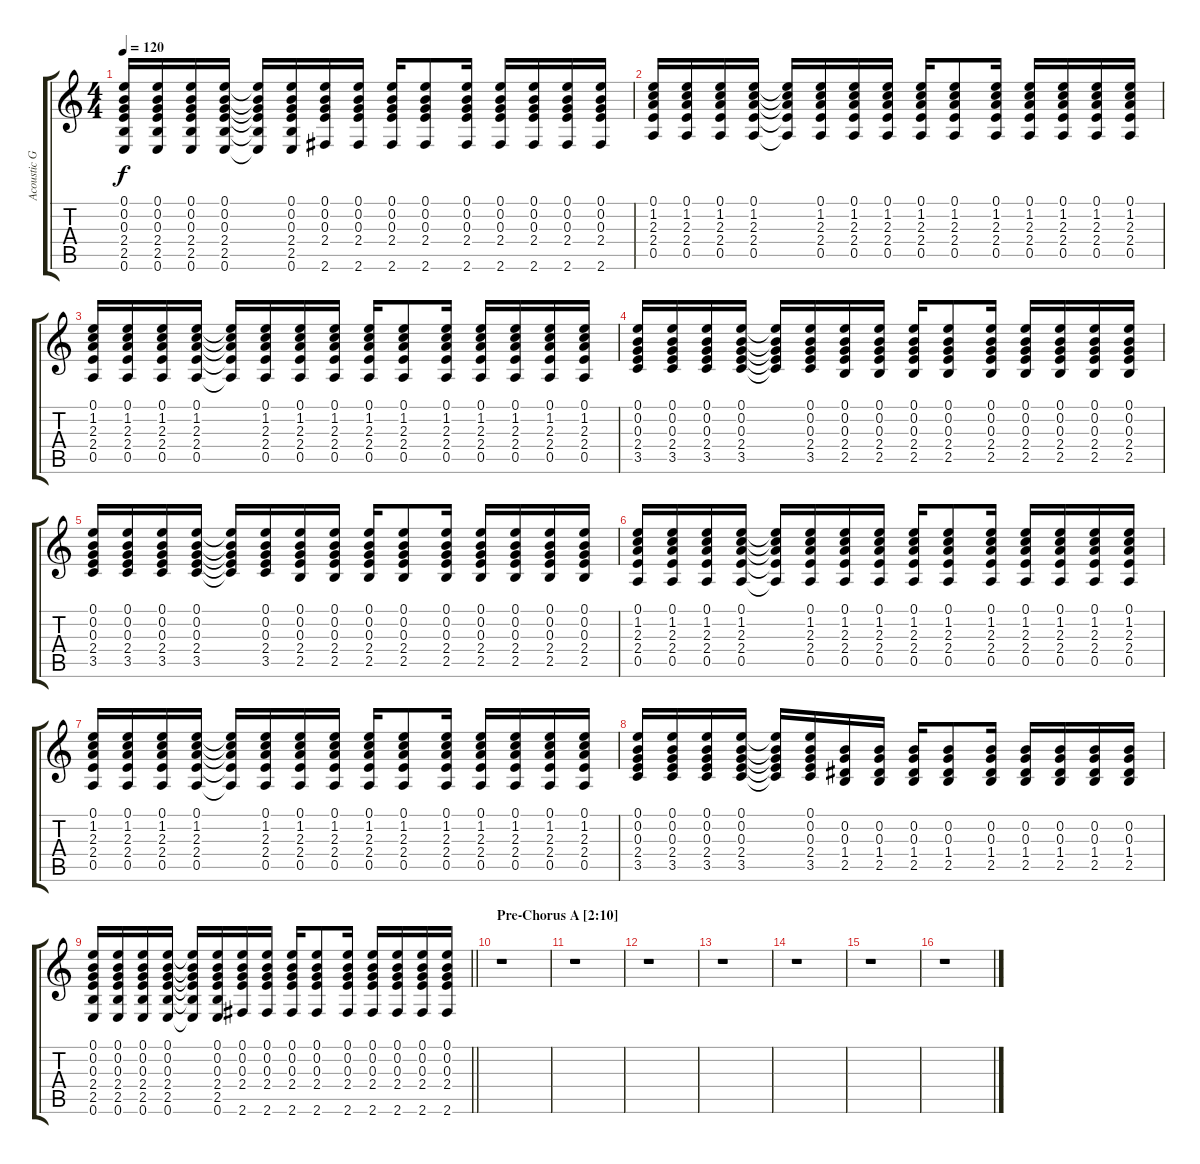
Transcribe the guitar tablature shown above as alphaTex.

\track ("Acoustic Guitar I" "Acoustic G") {instrument acousticguitarsteel}
\staff {score tabs}
\tuning (E4 B3 G3 D3 A2 E2) {hide}
\ts (4 4)
\tempo 120
\clef g2
\ks c
(0.1 0.2 0.3 2.4 2.5 0.6).16{dy f} (0.1 0.2 0.3 2.4 2.5 0.6).16 (0.1 0.2 0.3 2.4 2.5 0.6).16 (0.1 0.2 0.3 2.4 2.5 0.6).16 (0.1{t} 0.2{t} 0.3{t} 2.4{t} 2.5{t} 0.6{t}).16 (0.1 0.2 0.3 2.4 2.5 0.6).16 (0.1 0.2 0.3 2.4 2.6).16 (0.1 0.2 0.3 2.4 2.6).16 (0.1 0.2 0.3 2.4 2.6).16 (0.1 0.2 0.3 2.4 2.6).8 (0.1 0.2 0.3 2.4 2.6).16 (0.1 0.2 0.3 2.4 2.6).16 (0.1 0.2 0.3 2.4 2.6).16 (0.1 0.2 0.3 2.4 2.6).16 (0.1 0.2 0.3 2.4 2.6).16 |
(0.1 1.2 2.3 2.4 0.5).16 (0.1 1.2 2.3 2.4 0.5).16 (0.1 1.2 2.3 2.4 0.5).16 (0.1 1.2 2.3 2.4 0.5).16 (0.1{t} 1.2{t} 2.3{t} 2.4{t} 0.5{t}).16 (0.1 1.2 2.3 2.4 0.5).16 (0.1 1.2 2.3 2.4 0.5).16 (0.1 1.2 2.3 2.4 0.5).16 (0.1 1.2 2.3 2.4 0.5).16 (0.1 1.2 2.3 2.4 0.5).8 (0.1 1.2 2.3 2.4 0.5).16 (0.1 1.2 2.3 2.4 0.5).16 (0.1 1.2 2.3 2.4 0.5).16 (0.1 1.2 2.3 2.4 0.5).16 (0.1 1.2 2.3 2.4 0.5).16 |
(0.1 1.2 2.3 2.4 0.5).16 (0.1 1.2 2.3 2.4 0.5).16 (0.1 1.2 2.3 2.4 0.5).16 (0.1 1.2 2.3 2.4 0.5).16 (0.1{t} 1.2{t} 2.3{t} 2.4{t} 0.5{t}).16 (0.1 1.2 2.3 2.4 0.5).16 (0.1 1.2 2.3 2.4 0.5).16 (0.1 1.2 2.3 2.4 0.5).16 (0.1 1.2 2.3 2.4 0.5).16 (0.1 1.2 2.3 2.4 0.5).8 (0.1 1.2 2.3 2.4 0.5).16 (0.1 1.2 2.3 2.4 0.5).16 (0.1 1.2 2.3 2.4 0.5).16 (0.1 1.2 2.3 2.4 0.5).16 (0.1 1.2 2.3 2.4 0.5).16 |
(0.1 0.2 0.3 2.4 3.5).16 (0.1 0.2 0.3 2.4 3.5).16 (0.1 0.2 0.3 2.4 3.5).16 (0.1 0.2 0.3 2.4 3.5).16 (0.1{t} 0.2{t} 0.3{t} 2.4{t} 3.5{t}).16 (0.1 0.2 0.3 2.4 3.5).16 (0.1 0.2 0.3 2.4 2.5).16 (0.1 0.2 0.3 2.4 2.5).16 (0.1 0.2 0.3 2.4 2.5).16 (0.1 0.2 0.3 2.4 2.5).8 (0.1 0.2 0.3 2.4 2.5).16 (0.1 0.2 0.3 2.4 2.5).16 (0.1 0.2 0.3 2.4 2.5).16 (0.1 0.2 0.3 2.4 2.5).16 (0.1 0.2 0.3 2.4 2.5).16 |
(0.1 0.2 0.3 2.4 3.5).16 (0.1 0.2 0.3 2.4 3.5).16 (0.1 0.2 0.3 2.4 3.5).16 (0.1 0.2 0.3 2.4 3.5).16 (0.1{t} 0.2{t} 0.3{t} 2.4{t} 3.5{t}).16 (0.1 0.2 0.3 2.4 3.5).16 (0.1 0.2 0.3 2.4 2.5).16 (0.1 0.2 0.3 2.4 2.5).16 (0.1 0.2 0.3 2.4 2.5).16 (0.1 0.2 0.3 2.4 2.5).8 (0.1 0.2 0.3 2.4 2.5).16 (0.1 0.2 0.3 2.4 2.5).16 (0.1 0.2 0.3 2.4 2.5).16 (0.1 0.2 0.3 2.4 2.5).16 (0.1 0.2 0.3 2.4 2.5).16 |
(0.1 1.2 2.3 2.4 0.5).16 (0.1 1.2 2.3 2.4 0.5).16 (0.1 1.2 2.3 2.4 0.5).16 (0.1 1.2 2.3 2.4 0.5).16 (0.1{t} 1.2{t} 2.3{t} 2.4{t} 0.5{t}).16 (0.1 1.2 2.3 2.4 0.5).16 (0.1 1.2 2.3 2.4 0.5).16 (0.1 1.2 2.3 2.4 0.5).16 (0.1 1.2 2.3 2.4 0.5).16 (0.1 1.2 2.3 2.4 0.5).8 (0.1 1.2 2.3 2.4 0.5).16 (0.1 1.2 2.3 2.4 0.5).16 (0.1 1.2 2.3 2.4 0.5).16 (0.1 1.2 2.3 2.4 0.5).16 (0.1 1.2 2.3 2.4 0.5).16 |
(0.1 1.2 2.3 2.4 0.5).16 (0.1 1.2 2.3 2.4 0.5).16 (0.1 1.2 2.3 2.4 0.5).16 (0.1 1.2 2.3 2.4 0.5).16 (0.1{t} 1.2{t} 2.3{t} 2.4{t} 0.5{t}).16 (0.1 1.2 2.3 2.4 0.5).16 (0.1 1.2 2.3 2.4 0.5).16 (0.1 1.2 2.3 2.4 0.5).16 (0.1 1.2 2.3 2.4 0.5).16 (0.1 1.2 2.3 2.4 0.5).8 (0.1 1.2 2.3 2.4 0.5).16 (0.1 1.2 2.3 2.4 0.5).16 (0.1 1.2 2.3 2.4 0.5).16 (0.1 1.2 2.3 2.4 0.5).16 (0.1 1.2 2.3 2.4 0.5).16 |
(0.1 0.2 0.3 2.4 3.5).16 (0.1 0.2 0.3 2.4 3.5).16 (0.1 0.2 0.3 2.4 3.5).16 (0.1 0.2 0.3 2.4 3.5).16 (0.1{t} 0.2{t} 0.3{t} 2.4{t} 3.5{t}).16 (0.1 0.2 0.3 2.4 3.5).16 (0.2 0.3 1.4 2.5).16 (0.2 0.3 1.4 2.5).16 (0.2 0.3 1.4 2.5).16 (0.2 0.3 1.4 2.5).8 (0.2 0.3 1.4 2.5).16 (0.2 0.3 1.4 2.5).16 (0.2 0.3 1.4 2.5).16 (0.2 0.3 1.4 2.5).16 (0.2 0.3 1.4 2.5).16 |
\barLineRight lightlight
(0.1 0.2 0.3 2.4 2.5 0.6).16 (0.1 0.2 0.3 2.4 2.5 0.6).16 (0.1 0.2 0.3 2.4 2.5 0.6).16 (0.1 0.2 0.3 2.4 2.5 0.6).16 (0.1{t} 0.2{t} 0.3{t} 2.4{t} 2.5{t} 0.6{t}).16 (0.1 0.2 0.3 2.4 2.5 0.6).16 (0.1 0.2 0.3 2.4 2.6).16 (0.1 0.2 0.3 2.4 2.6).16 (0.1 0.2 0.3 2.4 2.6).16 (0.1 0.2 0.3 2.4 2.6).8 (0.1 0.2 0.3 2.4 2.6).16 (0.1 0.2 0.3 2.4 2.6).16 (0.1 0.2 0.3 2.4 2.6).16 (0.1 0.2 0.3 2.4 2.6).16 (0.1 0.2 0.3 2.4 2.6).16 |
\section ("" "Pre-Chorus A [2:10]")
r.1 |
r.1 |
r.1 |
r.1 |
r.1 |
r.1 |
r.1
